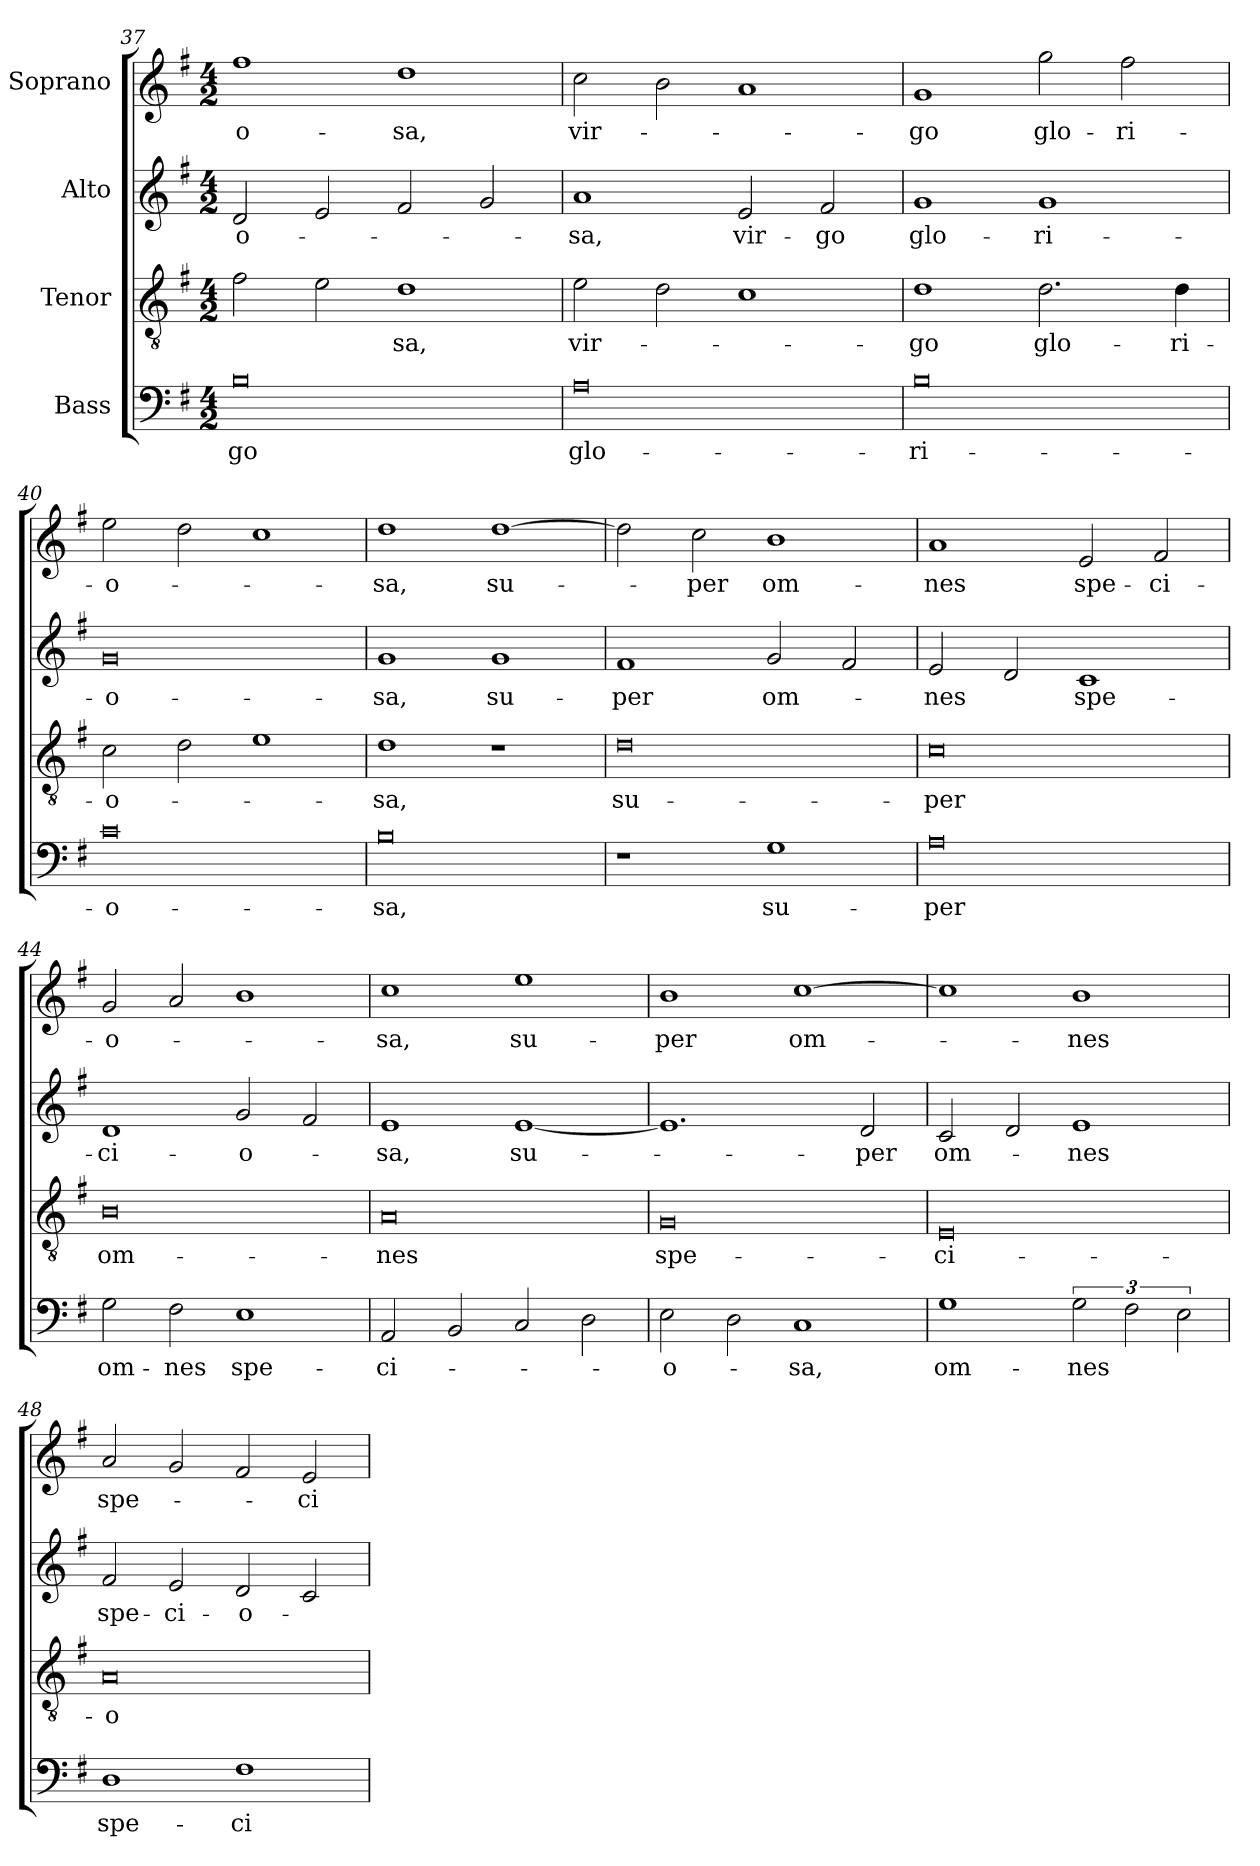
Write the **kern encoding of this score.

**kern	**text	**kern	**text	**kern	**text	**kern	**text
*part4	*part4	*part3	*part3	*part2	*part2	*part1	*part1
*staff4	*staff4	*staff3	*staff3	*staff2	*staff2	*staff1	*staff1
*I"Bass	*	*I"Tenor	*	*I"Alto	*	*I"Soprano	*
*clefF4	*	*clefGv2	*	*clefG2	*	*clefG2	*
*k[f#]	*	*k[f#]	*	*k[f#]	*	*k[f#]	*
*G:	*	*G:	*	*G:	*	*G:	*
*M4/2	*	*M4/2	*	*M4/2	*	*M4/2	*
=37	=37	=37	=37	=37	=37	=37	=37
!	!LO:LY:b	!	!	!	!LO:LY:b	!	!LO:LY:b
0B	-go	2f#\	.	2d/	-o-	1ff#	-o-
.	.	2e\	.	2e/	.	.	.
!	!	!	!LO:LY:b	!	!	!	!LO:LY:b
.	.	1d	-sa,	2f#/	.	1dd	-sa,
.	.	.	.	2g/	.	.	.
=38	=38	=38	=38	=38	=38	=38	=38
!	!LO:LY:b	!	!LO:LY:b	!	!LO:LY:b	!	!LO:LY:b
0A	glo-	2e\	vir-	1a	-sa,	2cc\	vir-
.	.	2d\	.	.	.	2b\	.
!	!	!	!	!	!LO:LY:b	!	!
.	.	1c	.	2e/	vir-	1a	.
!	!	!	!	!	!LO:LY:b	!	!
.	.	.	.	2f#/	-go	.	.
=39	=39	=39	=39	=39	=39	=39	=39
!	!LO:LY:b	!	!LO:LY:b	!	!LO:LY:b	!	!LO:LY:b
0B	-ri-	1d	-go	1g	glo-	1g	-go
!	!	!	!LO:LY:b	!	!LO:LY:b	!	!LO:LY:b
.	.	2.d\	glo-	1g	-ri-	2gg\	glo-
!	!	!	!	!	!	!	!LO:LY:b
.	.	.	.	.	.	2ff#\	-ri-
!	!	!	!LO:LY:b	!	!	!	!
.	.	4d\	-ri-	.	.	.	.
=40	=40	=40	=40	=40	=40	=40	=40
!	!LO:LY:b	!	!LO:LY:b	!	!LO:LY:b	!	!LO:LY:b
0c	-o-	2c\	-o-	0g	-o-	2ee\	-o-
.	.	2d\	.	.	.	2dd\	.
.	.	1e	.	.	.	1cc	.
=41	=41	=41	=41	=41	=41	=41	=41
!	!LO:LY:b	!	!LO:LY:b	!	!LO:LY:b	!	!LO:LY:b
0B	-sa,	1d	-sa,	1g	-sa,	1dd	-sa,
!	!	!	!	!	!LO:LY:b	!	!LO:LY:b
.	.	1r	.	1g	su-	[1dd	su-
=42	=42	=42	=42	=42	=42	=42	=42
!	!	!	!LO:LY:b	!	!LO:LY:b	!	!
1r	.	0d	su-	1f#	-per	2dd\]	.
!	!	!	!	!	!	!	!LO:LY:b
.	.	.	.	.	.	2cc\	-per
!	!LO:LY:b	!	!	!	!LO:LY:b	!	!LO:LY:b
1G	su-	.	.	2g/	om-	1b	om-
.	.	.	.	2f#/	.	.	.
!!LO:PB:g=z
=43	=43	=43	=43	=43	=43	=43	=43
!	!LO:LY:b	!	!LO:LY:b	!	!LO:LY:b	!	!LO:LY:b
0A	-per	0c	-per	2e/	-nes	1a	-nes
.	.	.	.	2d/	.	.	.
!	!	!	!	!	!LO:LY:b	!	!LO:LY:b
.	.	.	.	1c	spe-	2e/	spe-
!	!	!	!	!	!	!	!LO:LY:b
.	.	.	.	.	.	2f#/	-ci-
=44	=44	=44	=44	=44	=44	=44	=44
!	!LO:LY:b	!	!LO:LY:b	!	!LO:LY:b	!	!LO:LY:b
2G\	om-	0B	om-	1d	-ci-	2g/	-o-
!	!LO:LY:b	!	!	!	!	!	!
2F#\	-nes	.	.	.	.	2a/	.
!	!LO:LY:b	!	!	!	!LO:LY:b	!	!
1E	spe-	.	.	2g/	-o-	1b	.
.	.	.	.	2f#/	.	.	.
=45	=45	=45	=45	=45	=45	=45	=45
!	!LO:LY:b	!	!LO:LY:b	!	!LO:LY:b	!	!LO:LY:b
2AA/	-ci-	0A	-nes	1e	-sa,	1cc	-sa,
2BB/	.	.	.	.	.	.	.
!	!	!	!	!	!LO:LY:b	!	!LO:LY:b
2C/	.	.	.	[1e	su-	1ee	su-
2D\	.	.	.	.	.	.	.
=46	=46	=46	=46	=46	=46	=46	=46
!	!LO:LY:b	!	!LO:LY:b	!	!	!	!LO:LY:b
2E\	-o-	0G	spe-	1.e]	.	1b	-per
2D\	.	.	.	.	.	.	.
!	!LO:LY:b	!	!	!	!	!	!LO:LY:b
1C	-sa,	.	.	.	.	[1cc	om-
!	!	!	!	!	!LO:LY:b	!	!
.	.	.	.	2d/	-per	.	.
=47	=47	=47	=47	=47	=47	=47	=47
!	!LO:LY:b	!	!LO:LY:b	!	!LO:LY:b	!	!
1G	om-	0E	-ci-	2c/	om-	1cc]	.
.	.	.	.	2d/	.	.	.
!	!LO:LY:b	!	!	!	!LO:LY:b	!	!LO:LY:b
3G\	-nes	.	.	1e	-nes	1b	-nes
3F#\	.	.	.	.	.	.	.
3E\	.	.	.	.	.	.	.
=48	=48	=48	=48	=48	=48	=48	=48
!	!LO:LY:b	!	!LO:LY:b	!	!LO:LY:b	!	!LO:LY:b
1D	spe-	0A	-o-	2f#/	spe-	2a/	spe-
!	!	!	!	!	!LO:LY:b	!	!
.	.	.	.	2e/	-ci-	2g/	.
!	!LO:LY:b	!	!	!	!LO:LY:b	!	!
1F#	-ci-	.	.	2d/	-o-	2f#/	.
!	!	!	!	!	!	!	!LO:LY:b
.	.	.	.	2c/	.	2e/	-ci-
=	=	=	=	=	=	=	=
*-	*-	*-	*-	*-	*-	*-	*-
